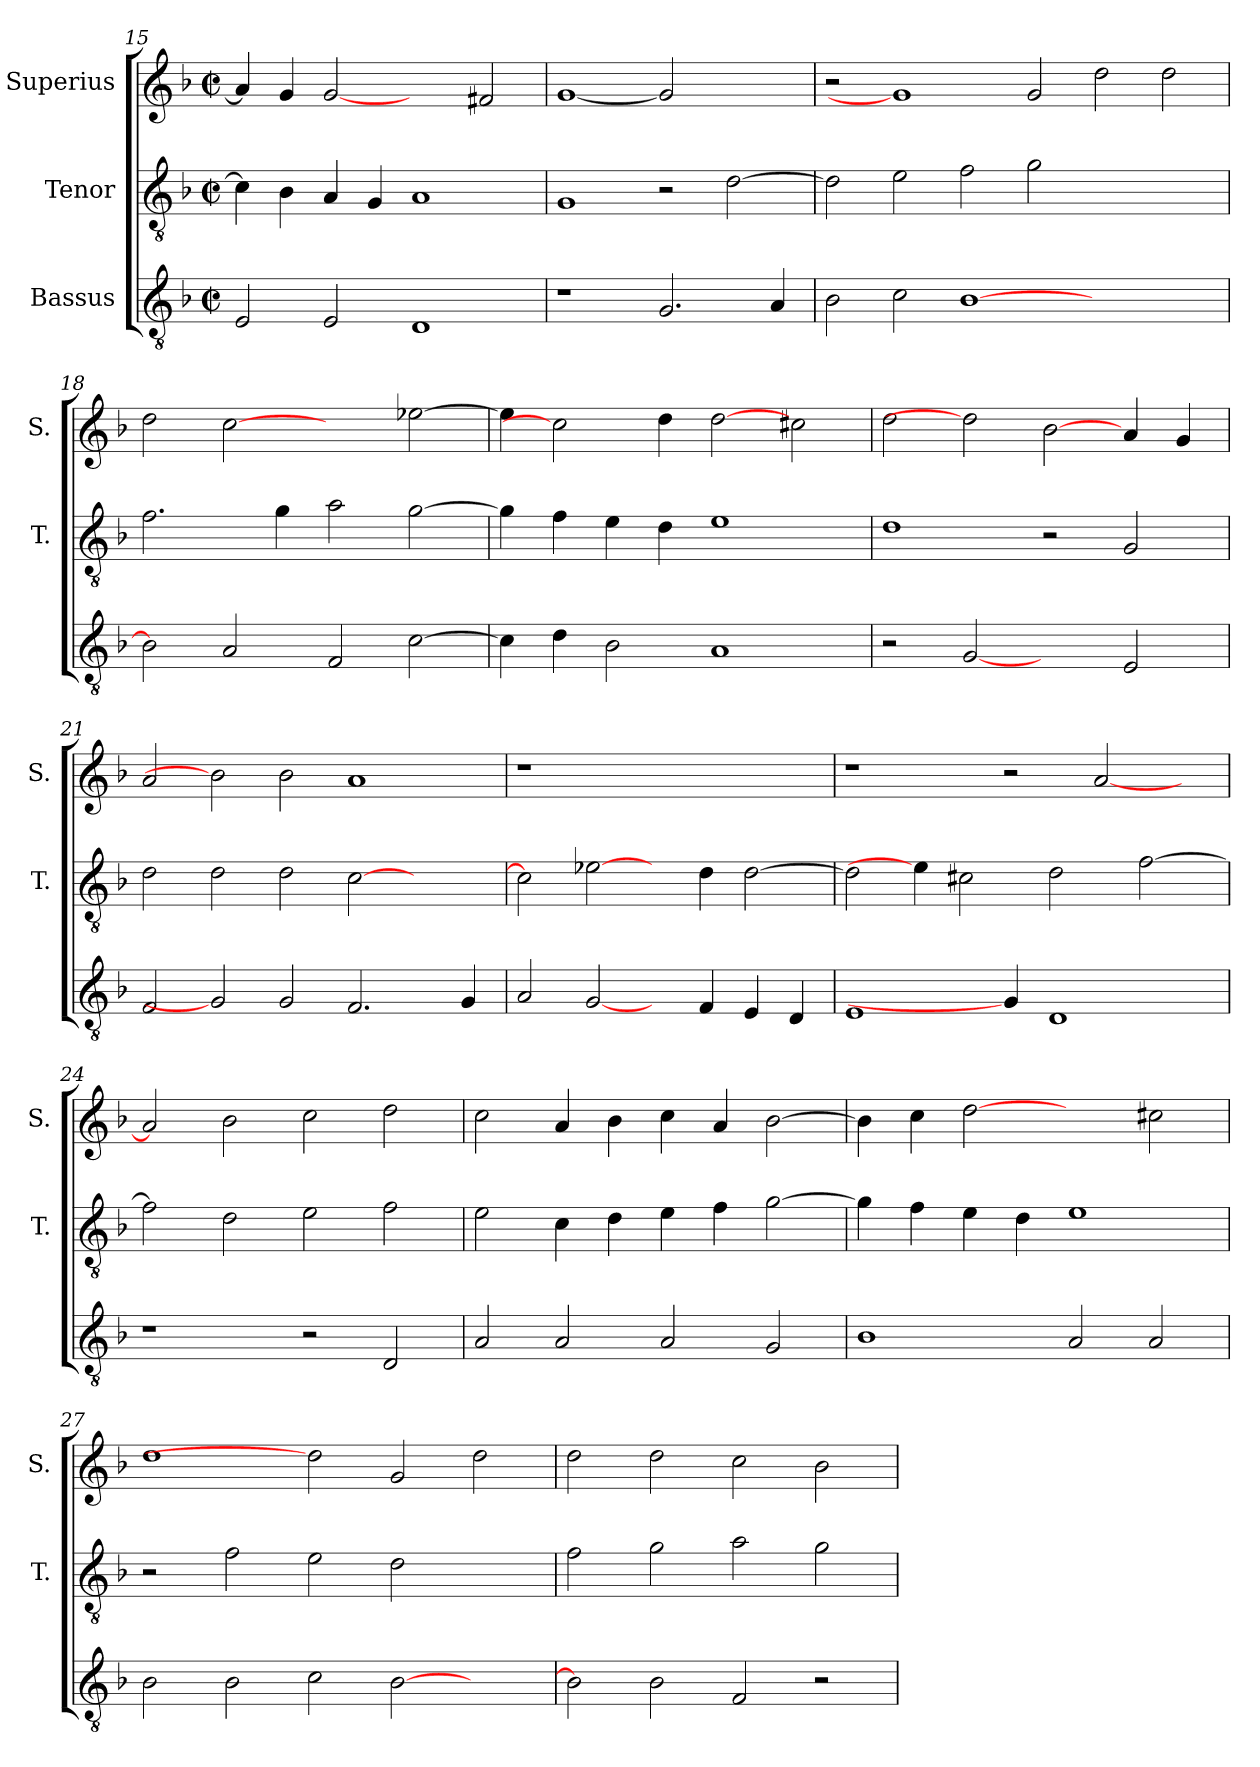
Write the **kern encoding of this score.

**kern	**kern	**kern
*part3	*part2	*part1
*staff3	*staff2	*staff1
*I"Bassus	*I"Tenor	*I"Superius
*	*I'T.	*I'S.
*clefGv2	*clefGv2	*clefG2
*ITrd7c12	*ITrd7c12	*
*k[b-]	*k[b-]	*k[b-]
*F:	*F:	*F:
*M2/2	*M2/2	*M2/2
*met(c|)	*met(c|)	*met(c|)
=15	=15	=15
2EEi/	4Ci\]	4ai/]
.	4BB-i\	4gi/
2EEi/	4AAi/	[2gi
.	4GGi/	.
1DDi	1AAi	2ryy
.	.	2f#Xi/
=16	=16	=16
1r	1GGi	[1gi
2.GGi/	2r	2gi]
.	[>2Di\	2ryy
4AAi/	.	.
=17	=17	=17
2BB-i\	2Di\]	2r
2Ci\	2Ei\	1gi]
[>1BB-i	2Fi\	.
.	2Gi\	2gi/
1ryy	1ryy	2ddi\
.	.	2ddi\
!!LO:LB:g=z
=18	=18	=18
2BB-i\]	2.Fi\	2ddi\
2AAi/	.	[2cci
.	4Gi\	.
2FFi/	2Ai\	2ryy
[>2Ci\	[>2Gi\	[>2ee-Xi\
=19	=19	=19
4Ci\]	4Gi\]	4ee-i\]
4Di\	4Fi\	2cci]
2BB-i\	4Ei\	.
.	4Di\	4ddi\
1AAi	1Ei	[2ddi
.	.	2cc#Xi\
=20	=20	=20
2r	1Di	2ddi\
[2GGi	.	2ddi]
2ryy	2r	[2b-i
2EEi/	2GGi/	4ai/
.	.	4gi/
=21	=21	=21
2FFi/	2Di\	2ai/
2GGi]	2Di\	2b-i]
2GGi/	2Di\	2b-i\
2.FFi/	[>2Ci\	1ai
.	2ryy	.
4GGi/	.	.
=22	=22	=22
!	!	!LO:N:vis=1
2AAi/	2Ci\]	1r
[2GGi/	[2E-Xi\	.
4ryy	4ryy	1ryy
4FFi/	4Di\	.
4EEi/	[>2Di\	.
4DDi/	.	.
!!LO:LB:g=z
=23	=23	=23
1EEi	2Di\]	1r
.	4E-i\]	.
.	2C#Xi\	.
4GGi/]	.	2r
1DDi	2Di\	.
.	.	[<2ai/
.	[>2Fi\	.
.	.	4ryy
=24	=24	=24
1r	2Fi\]	2ai/]
.	2Di\	2b-i\
2r	2Ei\	2cci\
2DDi/	2Fi\	2ddi\
=25	=25	=25
2AAi/	2Ei\	2cci\
2AAi/	4Ci\	4ai/
.	4Di\	4b-i\
2AAi/	4Ei\	4cci\
.	4Fi\	4ai/
2GGi/	[>2Gi\	[>2b-i\
=26	=26	=26
1BB-i	4Gi\]	4b-i\]
.	4Fi\	4cci\
.	4Ei\	[2ddi
.	4Di\	.
2AAi/	1Ei	2ryy
2AAi/	.	2cc#Xi\
=27	=27	=27
2BB-i\	2r	1ddi
2BB-i\	2Fi\	.
2Ci\	2Ei\	2ddi]
[>2BB-i\	2Di\	2gi/
2ryy	2ryy	2ddi\
!!LO:PB:g=z
=28	=28	=28
2BB-i\]	2Fi\	2ddi\
2BB-i\	2Gi\	2ddi\
2FFi/	2Ai\	2cci\
2r	2Gi\	2b-i\
=	=	=
*-	*-	*-
